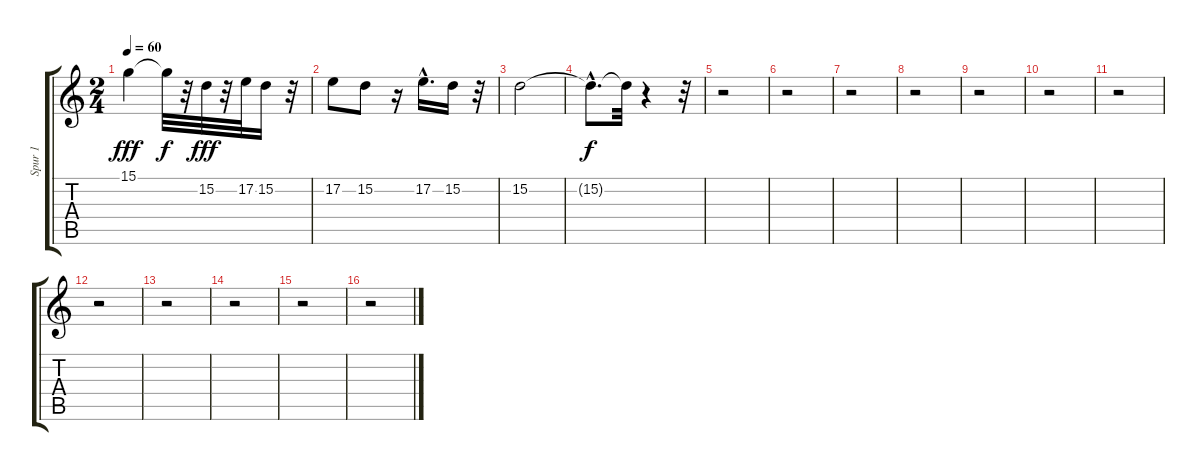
\track ("Spur 1" "Spur 1") {instrument piccolo}
\staff {score tabs}
\tuning (E4 B3 G3 D3 A2 E2) {hide}
\ts (2 4)
\tempo 60
\clef g2
\ks c
15.1.4{dy fff} 15.1{t}.32{dy f} r.32 15.2.32{dy fff} r.32 17.2.32 15.2.16 r.32 |
17.2.8 15.2.8 r.16 17.2{hac}.16{d} 15.2.16 r.32 |
15.2.2 |
15.2{hac t}.8{d dy f} 15.2{t}.32 r.4 r.32 |
r.2 |
r.2 |
r.2 |
r.2 |
r.2 |
r.2 |
r.2 |
r.2 |
r.2 |
r.2 |
r.2 |
r.2
